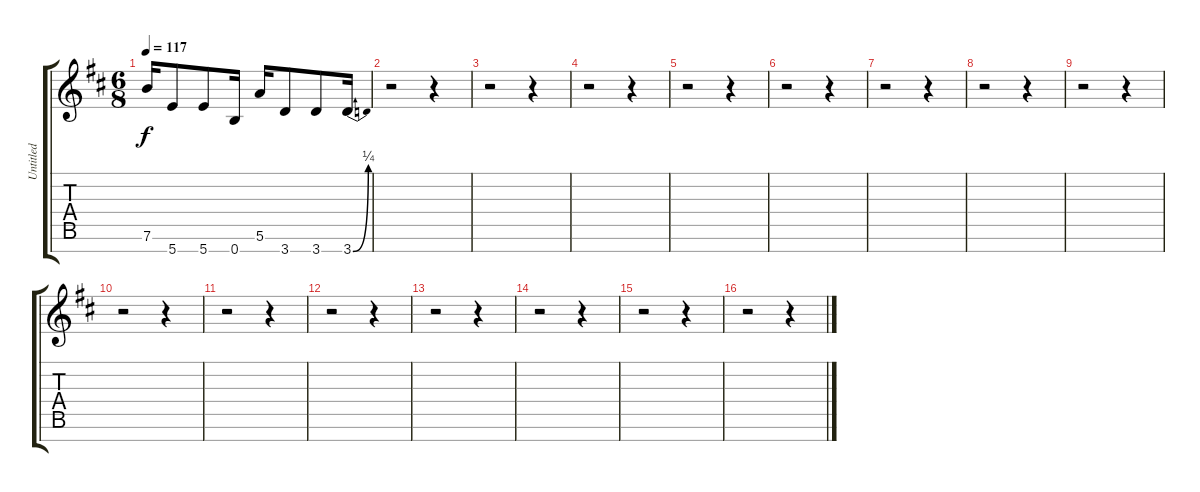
\track ("Untitled" "Untitled") {instrument distortionguitar}
\staff {score tabs}
\tuning (E4 B3 G3 D3 A2 E2 B1) {hide}
\ts (6 8)
\tempo 117
\clef g2
\ks d
7.6.16{ot 8vb dy f} 5.7.8{ot 8vb} 5.7.8{ot 8vb} 0.7.16{ot 8vb} 5.6.16{ot 8vb} 3.7.8{ot 8vb} 3.7.8{ot 8vb} 3.7{be (bend 0 0 60 1)}.16{ot 8vb} |
r.2 r.4 |
r.2 r.4 |
r.2 r.4 |
r.2 r.4 |
r.2 r.4 |
r.2 r.4 |
r.2 r.4 |
r.2 r.4 |
r.2 r.4 |
r.2 r.4 |
r.2 r.4 |
r.2 r.4 |
r.2 r.4 |
r.2 r.4 |
r.2 r.4
